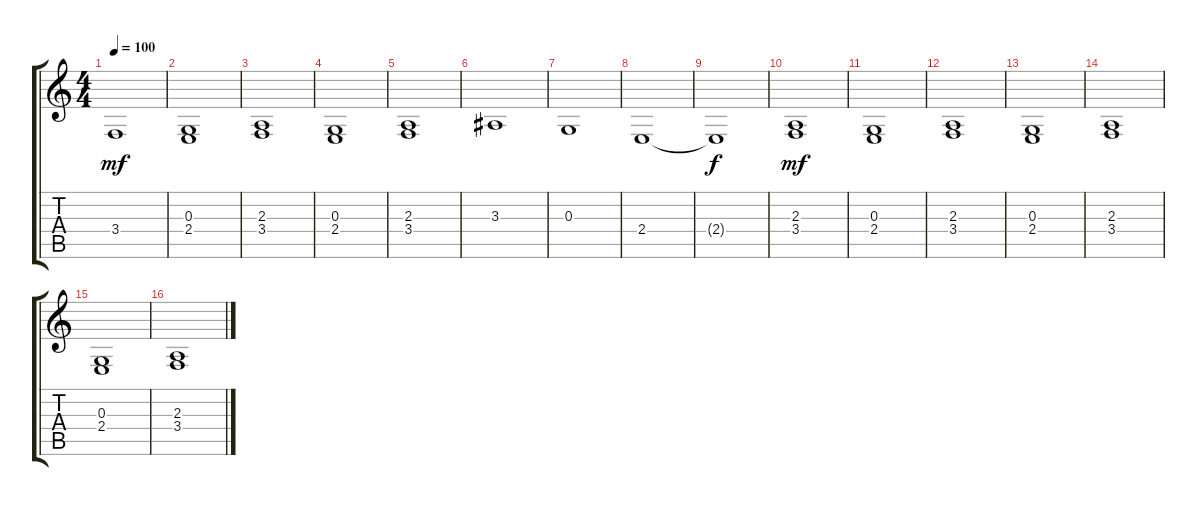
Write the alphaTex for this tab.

\track "" {instrument pad2warm}
\staff {score tabs}
\tuning (E4 B3 G3 D3 A2 E2) {hide}
\ts (4 4)
\tempo 100
\clef g2
\ks c
3.4.1{dy mf} |
(0.3 2.4).1 |
(2.3 3.4).1 |
(0.3 2.4).1 |
(2.3 3.4).1 |
3.3.1 |
0.3.1 |
2.4.1 |
2.4{t}.1{dy f} |
(2.3 3.4).1{dy mf} |
(0.3 2.4).1 |
(2.3 3.4).1 |
(0.3 2.4).1 |
(2.3 3.4).1 |
(0.3 2.4).1 |
(2.3 3.4).1
